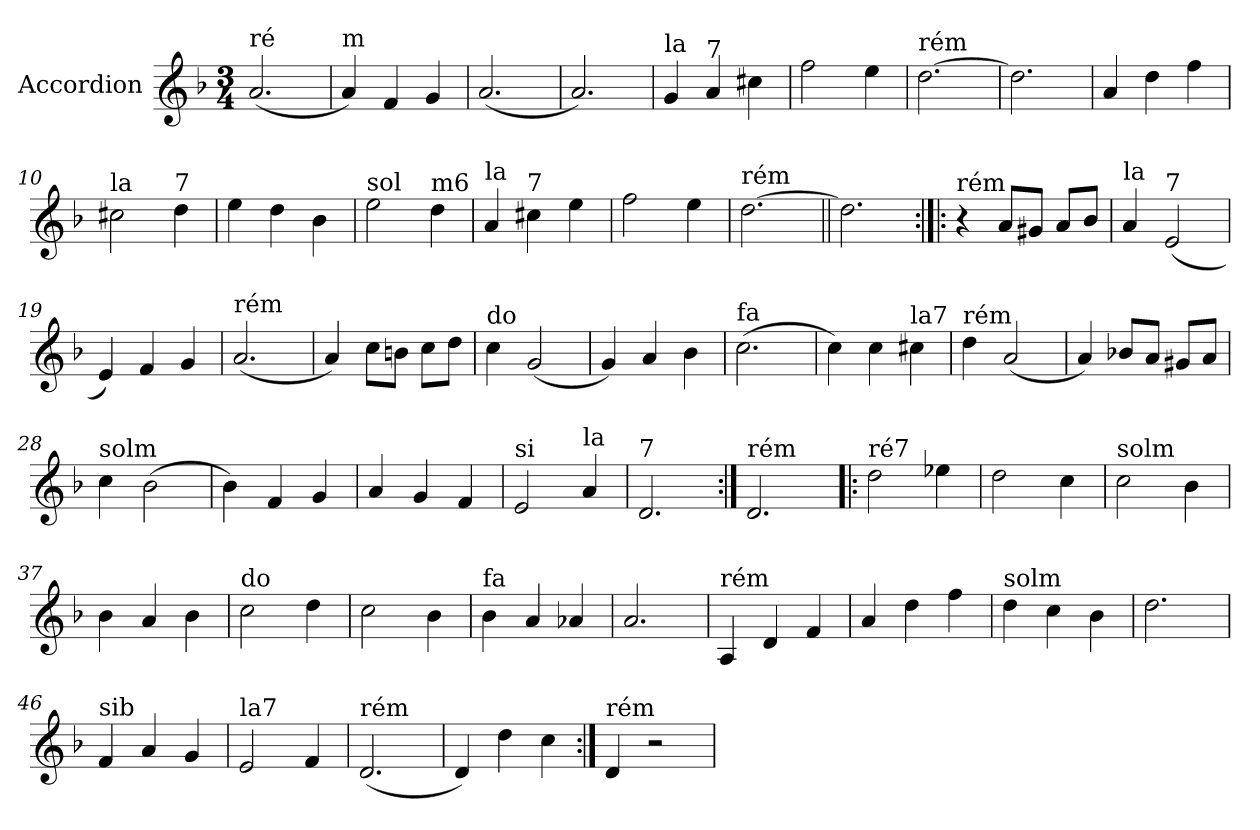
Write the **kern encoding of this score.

**kern
*part1
*staff1
*I"Accordion
*I'Acc.
*clefG2
*k[b-]
*F:
*M3/4
=1
!LO:TX:a:t=ré
(2.a/
=2
!LO:TX:a:t=m
4a/)
4f/
4g/
=3
(2.a/
=4
2.a/)
=5
!LO:TX:a:t=la
4g/
!LO:TX:a:t=7
4a/
4cc#X\
=6
2ff\
4ee\
=7
!LO:TX:a:t=rém
[2.dd\
=8
2.dd\]
=9
4a/
4dd\
4ff\
=10
!LO:TX:a:t=la
2cc#X\
!LO:TX:a:t=7
4dd\
=11
4ee\
4dd\
4b-\
=12
!LO:TX:a:t=sol
2ee\
!LO:TX:a:t=m6
4dd\
!!LO:LB:g=z
=13
!LO:TX:a:t=la
4a/
!LO:TX:a:t=7
4cc#X\
4ee\
=14
2ff\
4ee\
=15
!LO:TX:a:t=rém
[2.dd\
=16||
2.dd\]
=17:|!|:
!LO:TX:a:t=rém
4r
8a/L
8g#X/J
8a/L
8b-/J
=18
!LO:TX:a:t=la
4a/
!LO:TX:a:t=7
(2e/
=19
4e/)
4f/
4g/
=20
!LO:TX:a:t=rém
(2.a/
=21
4a/)
8cc\L
8bn\J
8cc\L
8dd\J
=22
!LO:TX:a:t=do
4cc\
(2g/
!!LO:LB:g=z
=23
4g/)
4a/
4b-\
=24
!LO:TX:a:t=fa
(2.cc\
=25
4cc\)
4cc\
!LO:TX:a:t=la7
4cc#X\
=26
!LO:TX:a:t=rém
4dd\
(2a/
=27
4a/)
8b-X/L
8a/J
8g#X/L
8a/J
=28
!LO:TX:a:t=solm
4cc\
(2b-\
=29
4b-\)
4f/
4g/
=30
4a/
4g/
4f/
=31
!LO:TX:a:t=si
2e/
!LO:TX:a:t=la
4a/
=32
!LO:TX:a:t=7
2.d/
=33:|!
!LO:TX:a:t=rém
2.d/
!!LO:LB:g=z
=34!|:
!LO:TX:a:t=ré7
2dd\
4ee-X\
=35
2dd\
4cc\
=36
!LO:TX:a:t=solm
2cc\
4b-\
=37
4b-\
4a/
4b-\
=38
!LO:TX:a:t=do
2cc\
4dd\
=39
2cc\
4b-\
=40
!LO:TX:a:t=fa
4b-\
4a/
4a-X/
=41
2.a/
=42
!LO:TX:a:t=rém
4A/
4d/
4f/
=43
4a/
4dd\
4ff\
=44
!LO:TX:a:t=solm
4dd\
4cc\
4b-\
=45
2.dd\
!!LO:LB:g=z
=46
!LO:TX:a:t=sib
4f/
4a/
4g/
=47
!LO:TX:a:t=la7
2e/
4f/
=48
!LO:TX:a:t=rém
(2.d/
=49
4d/)
4dd\
4cc\
=50:|!
!LO:TX:a:t=rém
4d/
2r
=
*-
